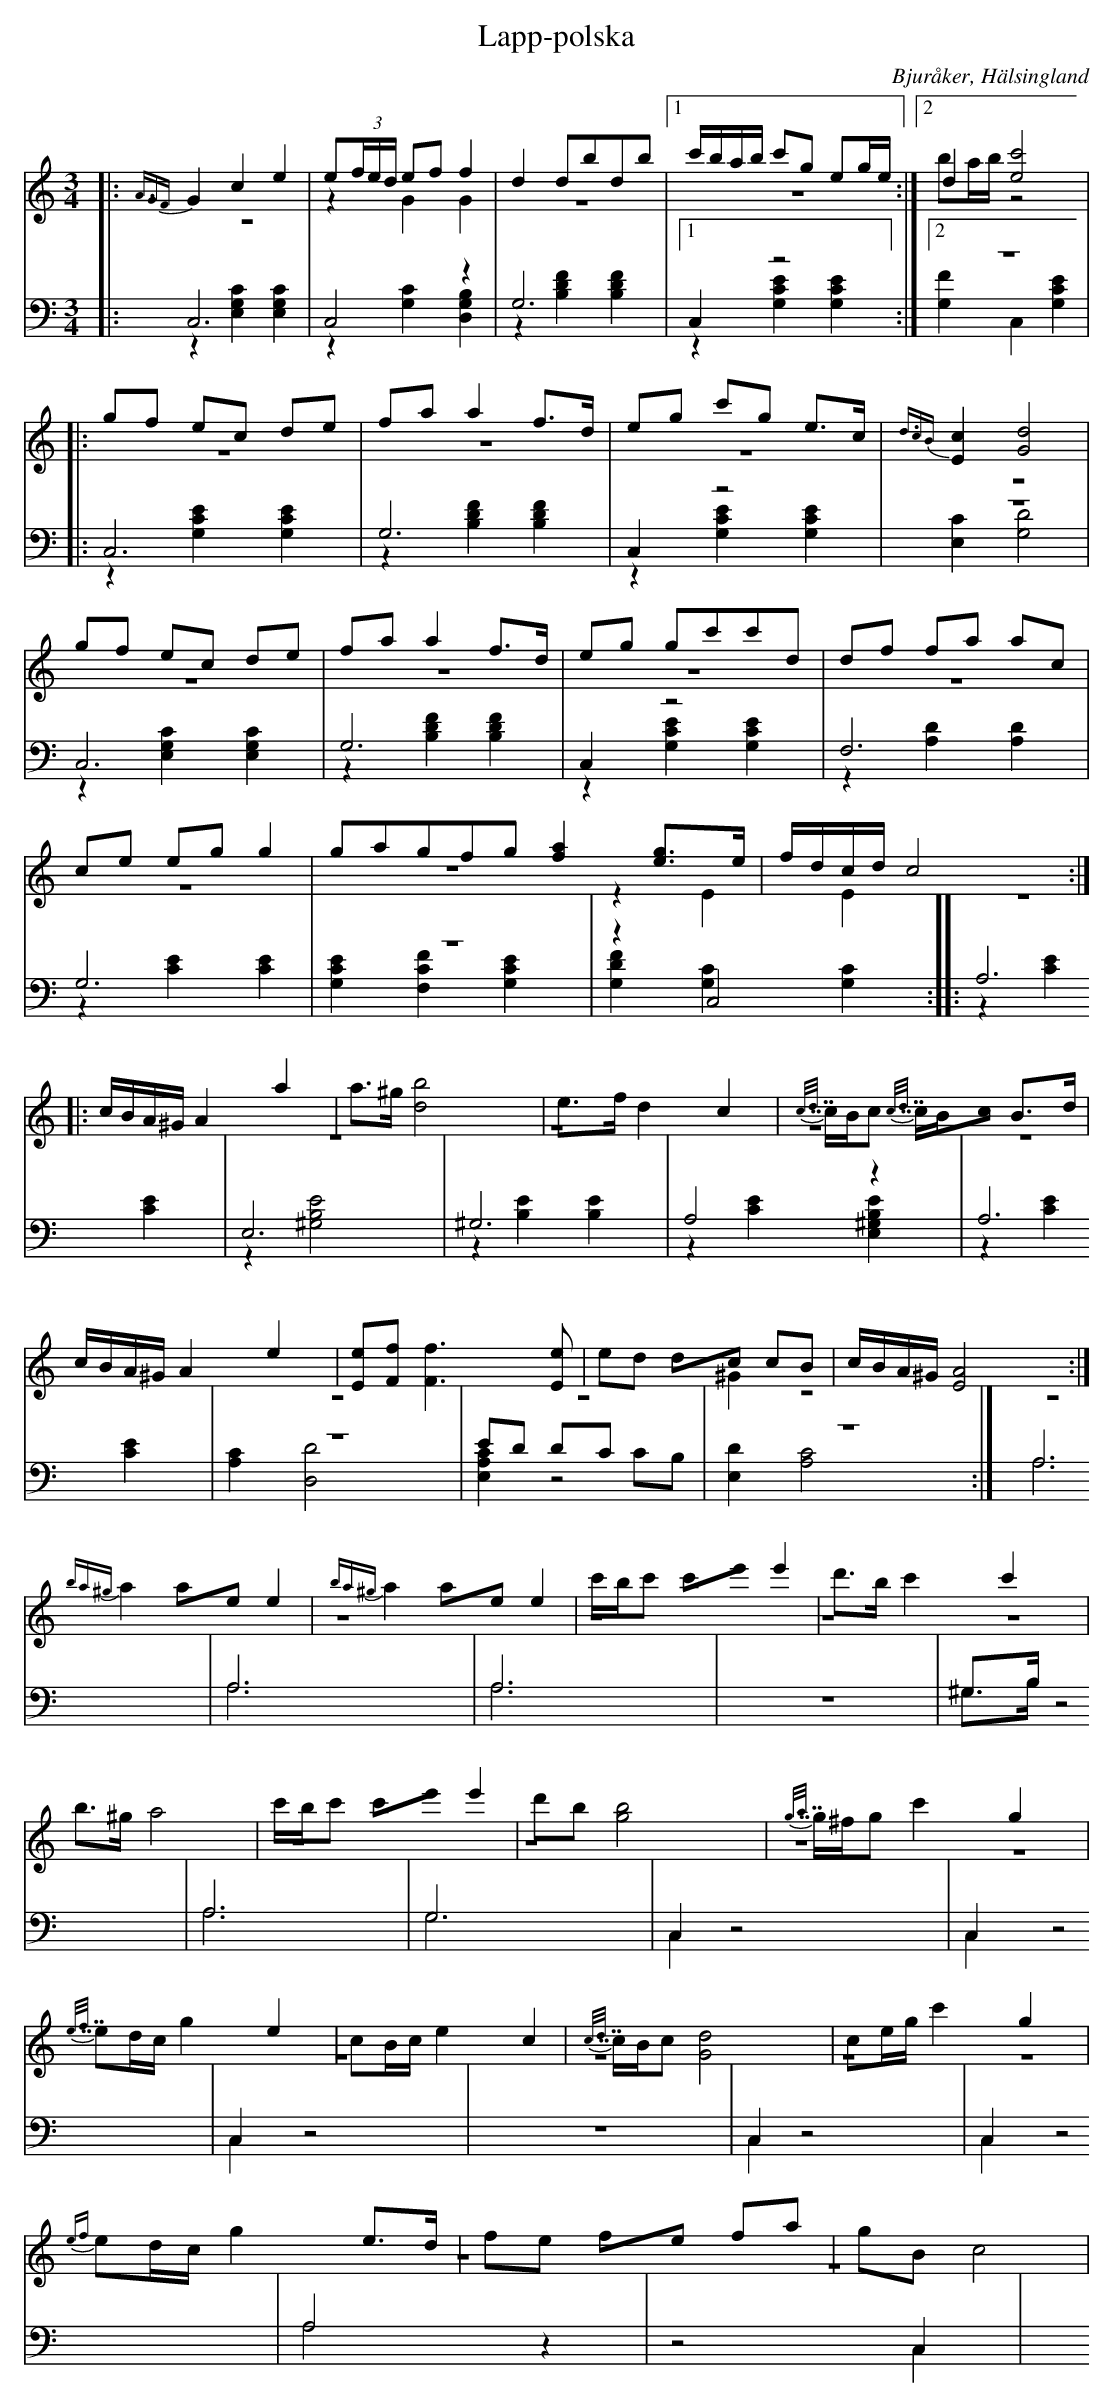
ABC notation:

X:1
T: Lapp-polska
O: Bjuråker, Hälsingland
M: 3/4
L: 1/8
K: C
V:1
V:2 merge
V:3
V:4 merge
V:1
|:{A3/2GF}G2 c2 e2|e(3f/e/d/ ef f2|d2 dbdb|1 c'/b/a/b/ c'g eg/e/:|2 d2 [e4c'4]|
|:gf ec de|fa a2 f>d|eg c'g e>c|{d3/2cB}[c2E2] [G4d4]|
gf ec de|fa a2 f>d|eg gc'c'd|df fa ac|
ce eg g2|g2/5a2/5g2/5f2/5g2/5 [f2a2] [eg]>e|f/d/c/d/  c4:|
|:c/B/A/^G/ A2 a2|a>^g [d4b4]|e>f d2 c2|{c7/8d7/8}c/B/c {c7/8d7/8}c/B/c B>d|
c/B/A/^G/ A2 e2|[Ee][Ff] [F3f3] [Ee] |ed dc cB|c/B/A/^G/ [E4A4]:|
{ba^g}a2 ae e2|{ba^g}a2 ae e2|c'/b/c' c'e' e'2  |d'>b c'2 c'2|
 b>^g a4|c'/b/c' c'e' e'2|d'b [g4b4]|{g7/8a7/8}g/^f/g c'2 g2|
{e7/8f7/8}ed/c/ g2 e2|cB/c/ e2 c2|{c7/8d7/8}c/B/c [G4d4]|ce/g/ c'2 g2|
{ef}ed/c/ g2 e>d|fe fe fa|gB c4|
V:2
|:z6|z2 G2 G2|z6|1 z6:|2 ba/b/ z4|
|:z6|z6|z6|z6|
 z6|z6|z6|z6|
z6|z6|z2 E2 E2:|
|:z6|z6|z6|z6|
 z6|z6|z6|^G2 z4:|
|z6|z6|z6|z6|
 z6|z6|z6|z6|
z6|z6|z6|z6|
z6|z6|z6|
V:3  clef=bass
|:C,6|C,4 z2|G,6|1 C,2 z4:|2 z6|
|:C,6|G,6|C,2 z4|z6|
C,6|G,6|C,2 z4|F,6|
G,6|z6|z2 C,4:|
|:A,6|E,6|^G,6|A,4 z2|
A,6|z6|ED DC CB,|z6:|
A,6|A,6|A,6|z6|
 ^G,>B, z4|A,6|G,6|C,2 z4|
C,2 z4|C,2 z4|z6|C,2 z4|
C,2 z4|A,4 z2|z4 C,2|
V:4  clef=bass
|:z2 [E,2G,2C2] [E,2G,2C2]|z2 [G,2C2] [D,2G,2B,2]|z2 [B,2D2F2] [B,2D2F2]|1 z2 [G,2C2E2] [G,2C2E2]:|2 [G,2F2] C,2 [G,2C2E2]|
|:z2 [G,2C2E2] [G,2C2E2]|z2 [B,2D2F2] [B,2D2F2]|z2 [G,2C2E2] [G,2C2E2]|[E,2C2] [G,4D4]|
z2 [E,2G,2C2] [E,2G,2C2]|z2 [B,2D2F2] [B,2D2F2]|z2 [G,2C2E2] [G,2C2E2]|z2 [A,2D2] [A,2D2]|
z2 [C2E2] [C2E2]|[G,2C2E2] [F,2C2F2] [G,2C2E2] |[G,2D2F2] [G,2C2] [G,2C2]:|
|:z2 [C2E2] [C2E2]|z2 [^G,4B,4E4]|z2 [B,2E2] [B,2E2]|z2 [C2E2] [E,2^G,2B,2E2]|
z2 [C2E2] [C2E2]|[A,2C2] [D,4D4]|[E,2A,2C2] z4|[E,2D2] [A,4C4]:|
A,6|A,6|A,6|z6|
 ^G,>B, z4|A,6|G,6|C,2 z4|
C,2 z4|C,2 z4|z6|C,2 z4|
C,2 z4|A,4 z2|z4 C,2|
